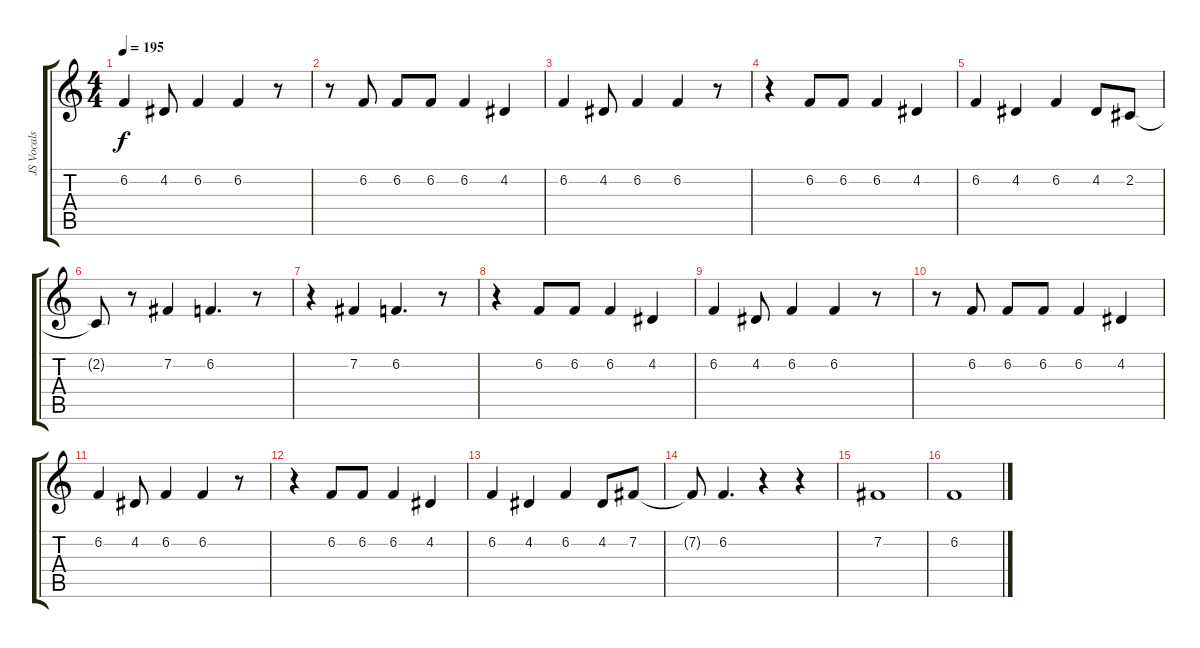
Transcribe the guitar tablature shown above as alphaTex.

\track ("JS Vocals" "JS Vocals") {instrument altosax}
\staff {score tabs}
\tuning (E4 B3 G3 D3 A2 E2) {hide}
\ts (4 4)
\tempo 195
\clef g2
\ks c
6.2.4{dy f} 4.2.8 6.2.4 6.2.4 r.8 |
r.8 6.2.8 6.2.8 6.2.8 6.2.4 4.2.4 |
6.2.4 4.2.8 6.2.4 6.2.4 r.8 |
r.4 6.2.8 6.2.8 6.2.4 4.2.4 |
6.2.4 4.2.4 6.2.4 4.2.8 2.2.8 |
2.2{t}.8 r.8 7.2.4 6.2.4{d} r.8 |
r.4 7.2.4 6.2.4{d} r.8 |
r.4 6.2.8 6.2.8 6.2.4 4.2.4 |
6.2.4 4.2.8 6.2.4 6.2.4 r.8 |
r.8 6.2.8 6.2.8 6.2.8 6.2.4 4.2.4 |
6.2.4 4.2.8 6.2.4 6.2.4 r.8 |
r.4 6.2.8 6.2.8 6.2.4 4.2.4 |
6.2.4 4.2.4 6.2.4 4.2.8 7.2.8 |
7.2{t}.8 6.2.4{d} r.4 r.4 |
7.2.1 |
6.2.1
